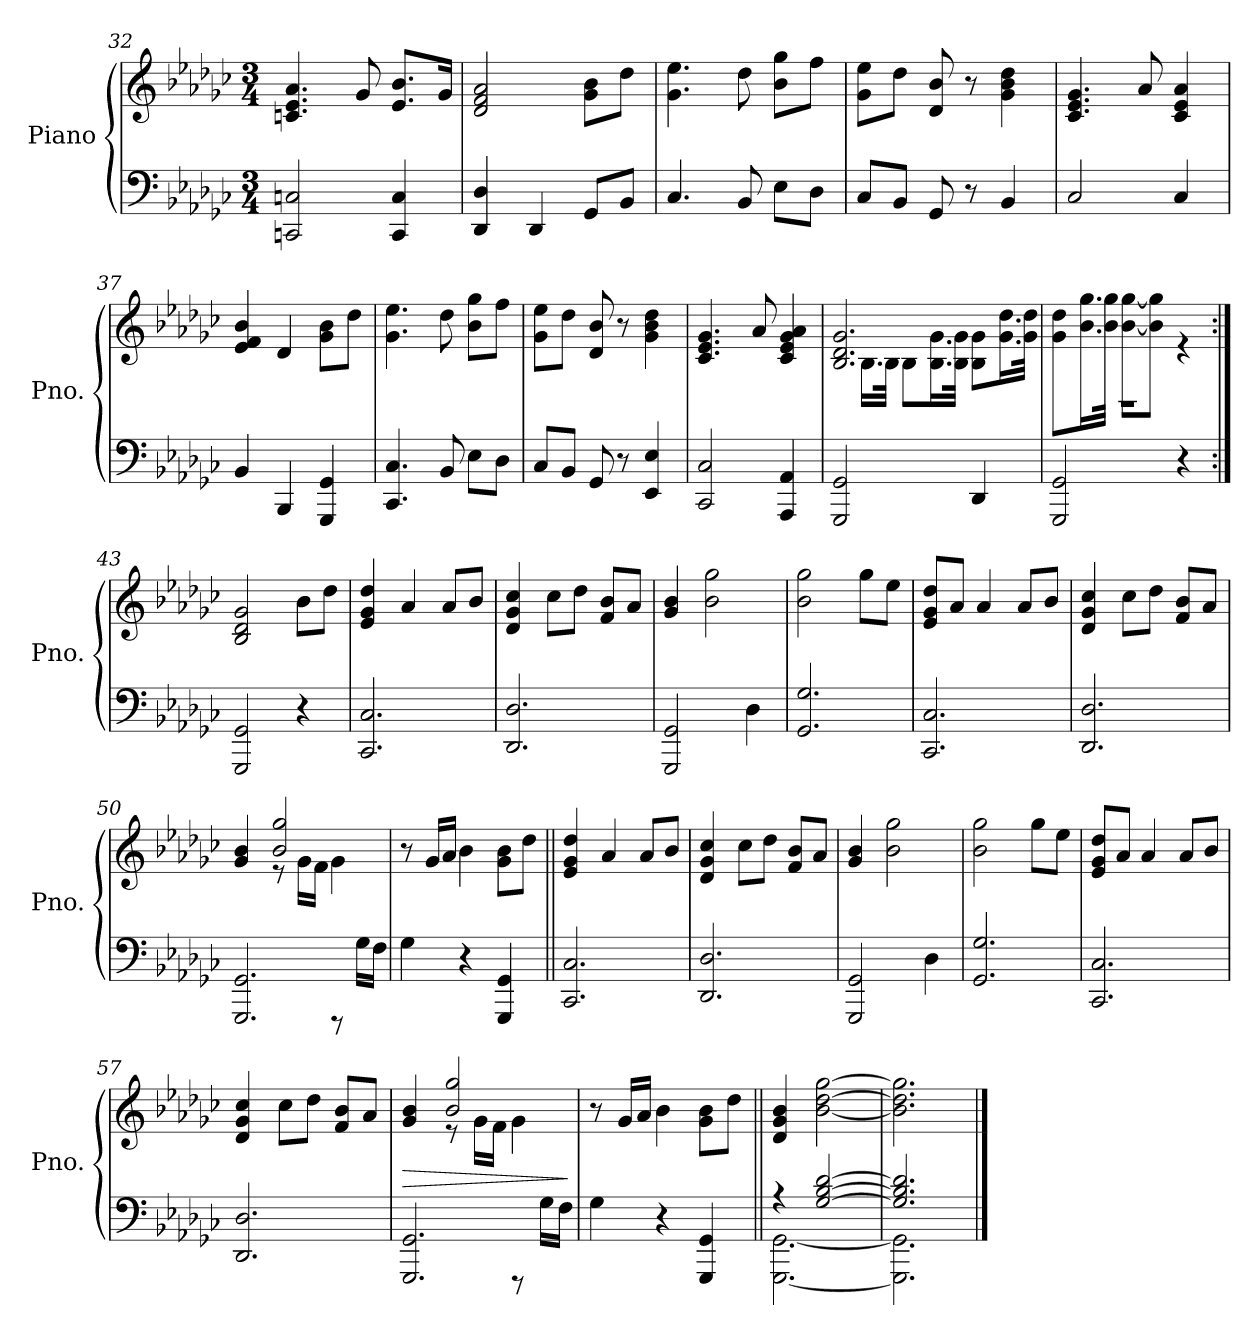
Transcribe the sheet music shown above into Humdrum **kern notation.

**kern	**kern	**dynam
*part1	*part1	*part1
*staff2	*staff1	*staff1/2
*I"Piano	*	*
*I'Pno.	*	*
*clefF4	*clefG2	*
*k[b-e-a-d-g-c-]	*k[b-e-a-d-g-c-]	*
*M3/4	*M3/4	*
=32	=32	=32
2CCn/ 2Cn/	4.cn/ 4.e-/ 4.a-/	.
.	8g-/	.
4CC/ 4C/	8.e-/ 8.b-/L	.
.	16g-/Jk	.
=33	=33	=33
4DD-/ 4D-/	2d-/ 2f/ 2a-/	.
4DD-/	.	.
8GG-/L	8g-\ 8b-\L	.
8BB-/J	8dd-\J	.
=34	=34	=34
4.C-/	4.g-\ 4.ee-\	.
8BB-/	8dd-\	.
8E-\L	8b-\ 8gg-\L	.
8D-\J	8ff\J	.
!!LO:LB:g=z
=35	=35	=35
8C-/L	8g-\ 8ee-\L	.
8BB-/J	8dd-\J	.
8GG-/	8d-/ 8b-/	.
8r	8r	.
4BB-/	4g-\ 4b-\ 4dd-\	.
=36	=36	=36
2C-/	4.c-/ 4.e-/ 4.g-/	.
.	8a-/	.
4C-/	4c-/ 4e-/ 4a-/	.
=37	=37	=37
4BB-/	4e-/ 4f/ 4b-/	.
4BBB-/	4d-/	.
4GGG-/ 4GG-/	8g-\ 8b-\L	.
.	8dd-\J	.
=38	=38	=38
4.CC-/ 4.C-/	4.g-\ 4.ee-\	.
8BB-/	8dd-\	.
8E-\L	8b-\ 8gg-\L	.
8D-\J	8ff\J	.
=39	=39	=39
8C-/L	8g-\ 8ee-\L	.
8BB-/J	8dd-\J	.
8GG-/	8d-/ 8b-/	.
8r	8r	.
4EE-/ 4E-/	4g-\ 4b-\ 4dd-\	.
=40	=40	=40
2CC-/ 2C-/	4.c-/ 4.e-/ 4.g-/	.
.	8a-/	.
4AAA-/ 4AA-/	4c-/ 4e-/ 4g-/ 4a-/	.
!!LO:LB:g=z
=41	=41	=41
*	*^	*
2GGG-/ 2GG-/	2.B-/ 2.d-/ 2.g-/	8ryy	.
.	.	16.B-\LL	.
.	.	32B-\JJk	.
.	.	8B-\L	.
.	.	16.B-\ 16.g-\L	.
.	.	32B-\ 32g-\JJk	.
4DD-/	.	8B-\ 8g-\L	.
.	.	16.g-\ 16.dd-\L	.
.	.	32g-\ 32dd-\JJk	.
=42	=42	=42	=42
2GGG-/ 2GG-/	2.rBB	8g-\ 8dd-\L	.
.	.	16.b-\ 16.gg-\L	.
.	.	32b-\ 32gg-\JJk	.
.	.	[8b-\ [8gg-\L	.
.	.	8b-\] 8gg-\]J	.
4r	.	4r	.
*	*v	*v	*
=43:|!	=43:|!	=43:|!
2GGG-/ 2GG-/	2B-/ 2d-/ 2g-/	.
4r	8b-\L	.
.	8dd-\J	.
=44	=44	=44
2.CC-/ 2.C-/	4e-/ 4g-/ 4dd-/	.
.	4a-/	.
.	8a-/L	.
.	8b-/J	.
=45	=45	=45
2.DD-/ 2.D-/	4d-/ 4g-/ 4cc-/	.
.	8cc-\L	.
.	8dd-\J	.
.	8f/ 8b-/L	.
.	8a-/J	.
=46	=46	=46
2GGG-/ 2GG-/	4g-/ 4b-/	.
.	2b-\ 2gg-\	.
4D-\	.	.
=47	=47	=47
2.GG-/ 2.G-/	2b-\ 2gg-\	.
.	8gg-\L	.
.	8ee-\J	.
!!LO:LB:g=z
=48	=48	=48
2.CC-/ 2.C-/	8e-/ 8g-/ 8dd-/L	.
.	8a-/J	.
.	4a-/	.
.	8a-/L	.
.	8b-/J	.
=49	=49	=49
2.DD-/ 2.D-/	4d-/ 4g-/ 4cc-/	.
.	8cc-\L	.
.	8dd-\J	.
.	8f/ 8b-/L	.
.	8a-/J	.
=50	=50	=50
*^	*^	*
2.GGG-/ 2.GG-/	2ryy	4g-/ 4b-/	4ryy	.
.	.	2b-/ 2gg-/	8r	.
.	.	.	16g-\LL	.
.	.	.	16f\JJ	.
.	8r	.	4g-\	.
.	16G-\LL	.	.	.
.	16F\JJ	.	.	.
*v	*v	*	*	*
*	*v	*v	*
=51	=51	=51
4G-\	8r	.
.	16g-/LL	.
.	16a-/JJ	.
4r	4b-\	.
4GGG-/ 4GG-/	8g-\ 8b-\L	.
.	8dd-\J	.
=52||	=52||	=52||
2.CC-/ 2.C-/	4e-/ 4g-/ 4dd-/	.
.	4a-/	.
.	8a-/L	.
.	8b-/J	.
=53	=53	=53
2.DD-/ 2.D-/	4d-/ 4g-/ 4cc-/	.
.	8cc-\L	.
.	8dd-\J	.
.	8f/ 8b-/L	.
.	8a-/J	.
=54	=54	=54
2GGG-/ 2GG-/	4g-/ 4b-/	.
.	2b-\ 2gg-\	.
4D-\	.	.
=55	=55	=55
2.GG-/ 2.G-/	2b-\ 2gg-\	.
.	8gg-\L	.
.	8ee-\J	.
!!LO:LB:g=z
=56	=56	=56
2.CC-/ 2.C-/	8e-/ 8g-/ 8dd-/L	.
.	8a-/J	.
.	4a-/	.
.	8a-/L	.
.	8b-/J	.
=57	=57	=57
2.DD-/ 2.D-/	4d-/ 4g-/ 4cc-/	.
.	8cc-\L	.
.	8dd-\J	.
.	8f/ 8b-/L	.
.	8a-/J	.
=58	=58	=58
*^	*	*
!	!	!	!LO:HP:b
*	*	*^	*
2.GGG-/ 2.GG-/	2ryy	4g-/ 4b-/	4ryy	>
.	.	2b-/ 2gg-/	8r	.
.	.	.	16g-\LL	.
.	.	.	16f\JJ	.
.	8r	.	4g-\	.
.	16G-\LL	.	.	.
.	16F\JJ	.	.	.
*v	*v	*	*	*
*	*v	*v	*
.	.	]
=59	=59	=59
4G-\	8r	.
.	16g-/LL	.
.	16a-/JJ	.
4r	4b-\	.
4GGG-/ 4GG-/	8g-\ 8b-\L	.
.	8dd-\J	.
=60||	=60||	=60||
*^	*	*
4r	[2.GGG-\ [2.GG-\	4d-/ 4g-/ 4b-/	.
[2G-/ [2B-/ [2d-/	.	[2b-\ [2dd-\ [2gg-\	.
=61	=61	=61	=61
2.G-/] 2.B-/] 2.d-/]	2.GGG-\] 2.GG-\]	2.b-\] 2.dd-\] 2.gg-\]	.
*v	*v	*	*
==	==	==
*-	*-	*-
